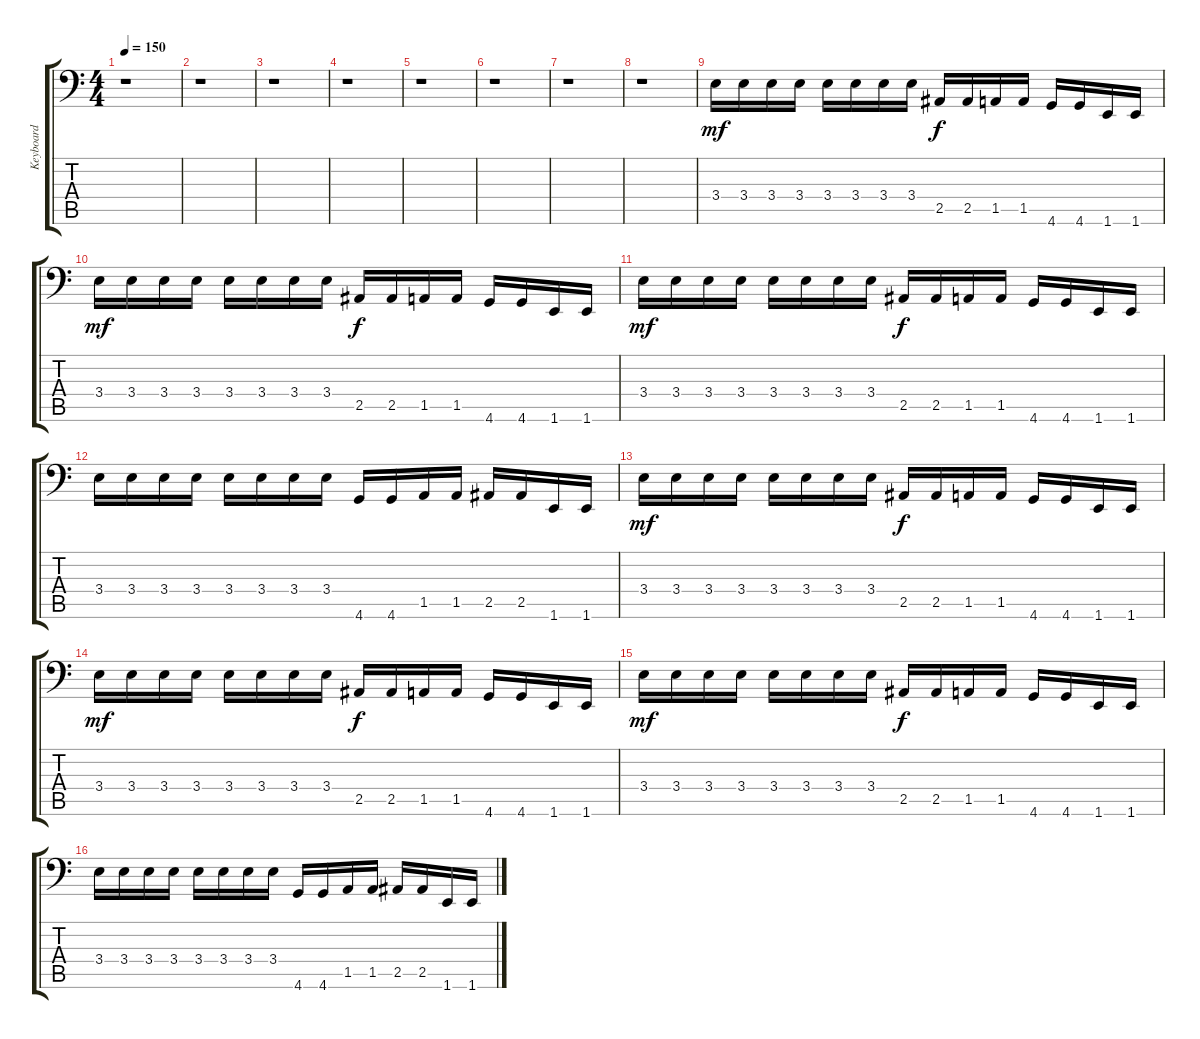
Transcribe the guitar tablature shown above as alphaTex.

\track ("Keyboard" "Keyboard") {instrument acousticbass}
\staff {score tabs}
\tuning (E4 B3 Gb2 Db2 Ab1 Eb1) {hide}
\ts (4 4)
\tempo 150
\clef f4
\ks c
r.1{dy f} |
r.1 |
r.1 |
r.1 |
r.1 |
r.1 |
r.1 |
r.1 |
3.4.16{dy mf instrument acousticbass} 3.4.16 3.4.16 3.4.16 3.4.16 3.4.16 3.4.16 3.4.16 2.5.16{dy f} 2.5.16 1.5.16 1.5.16 4.6.16 4.6.16 1.6.16 1.6.16 |
3.4.16{dy mf} 3.4.16 3.4.16 3.4.16 3.4.16 3.4.16 3.4.16 3.4.16 2.5.16{dy f} 2.5.16 1.5.16 1.5.16 4.6.16 4.6.16 1.6.16 1.6.16 |
3.4.16{dy mf} 3.4.16 3.4.16 3.4.16 3.4.16 3.4.16 3.4.16 3.4.16 2.5.16{dy f} 2.5.16 1.5.16 1.5.16 4.6.16 4.6.16 1.6.16 1.6.16 |
3.4.16 3.4.16 3.4.16 3.4.16 3.4.16 3.4.16 3.4.16 3.4.16 4.6.16 4.6.16 1.5.16 1.5.16 2.5.16 2.5.16 1.6.16 1.6.16 |
3.4.16{dy mf} 3.4.16 3.4.16 3.4.16 3.4.16 3.4.16 3.4.16 3.4.16 2.5.16{dy f} 2.5.16 1.5.16 1.5.16 4.6.16 4.6.16 1.6.16 1.6.16 |
3.4.16{dy mf} 3.4.16 3.4.16 3.4.16 3.4.16 3.4.16 3.4.16 3.4.16 2.5.16{dy f} 2.5.16 1.5.16 1.5.16 4.6.16 4.6.16 1.6.16 1.6.16 |
3.4.16{dy mf} 3.4.16 3.4.16 3.4.16 3.4.16 3.4.16 3.4.16 3.4.16 2.5.16{dy f} 2.5.16 1.5.16 1.5.16 4.6.16 4.6.16 1.6.16 1.6.16 |
3.4.16 3.4.16 3.4.16 3.4.16 3.4.16 3.4.16 3.4.16 3.4.16 4.6.16 4.6.16 1.5.16 1.5.16 2.5.16 2.5.16 1.6.16 1.6.16
